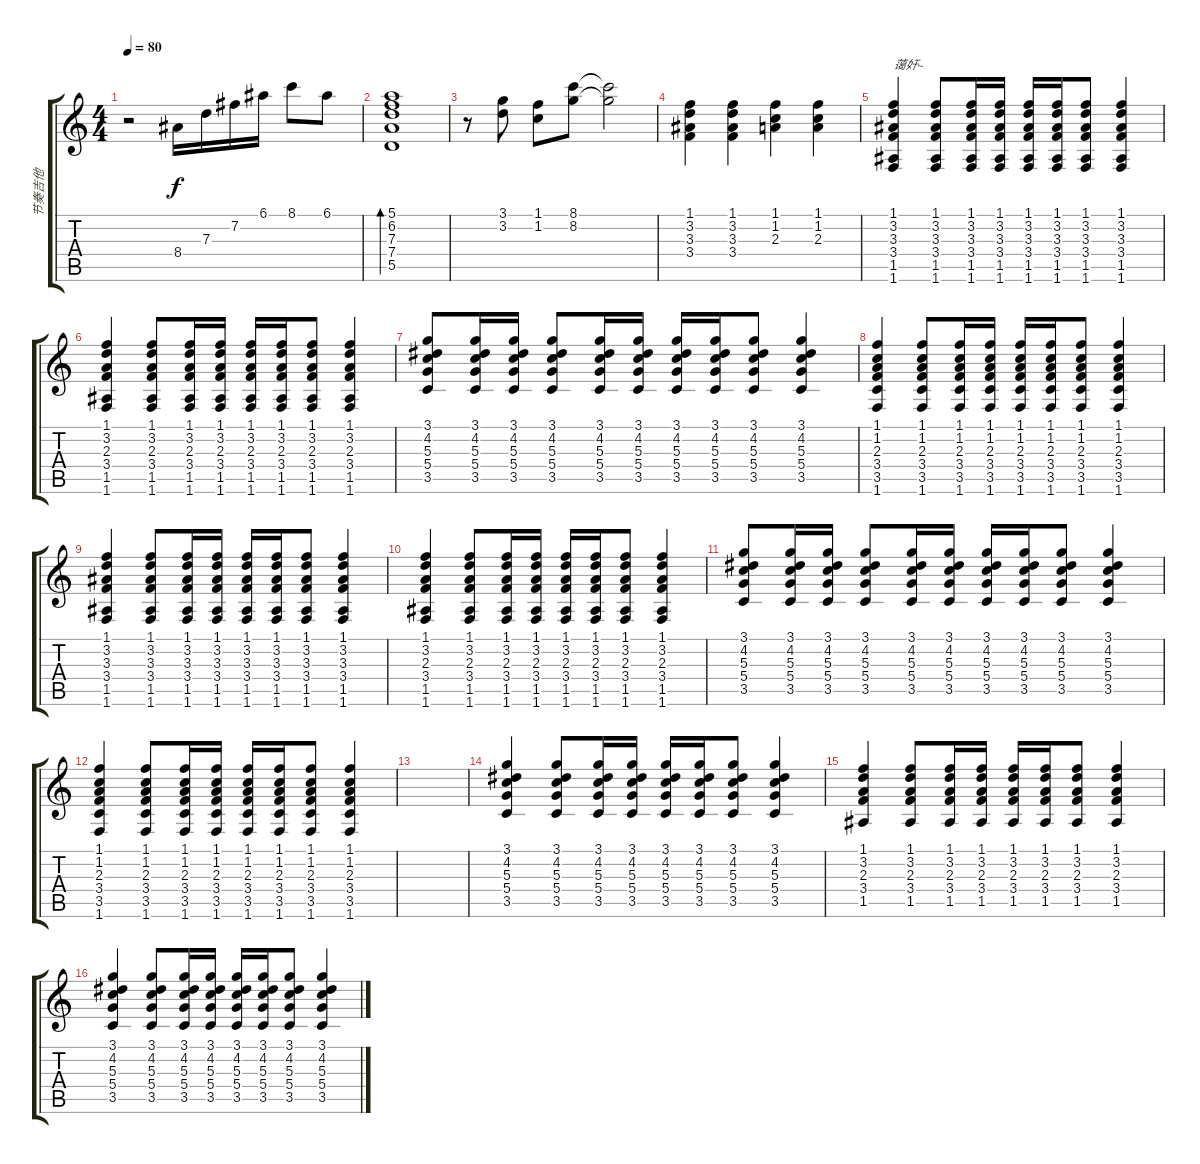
\track ("节奏吉他" "节奏吉他") {instrument acousticguitarsteel}
\staff {score tabs}
\tuning (E4 B3 G3 D3 A2 E2) {hide}
\ts (4 4)
\tempo 80
\clef g2
\ks c
r.2{dy f} 8.4.16 7.3.16 7.2.16 6.1.16 8.1.8 6.1.8 |
(5.1 6.2 7.3 7.4 5.5).1{bd 480} |
r.8 (3.1 3.2).8 (1.1 1.2).8 (8.1 8.2).8 (8.1{t} 8.2{t}).2 |
(1.1 3.2 3.3 3.4).4 (1.1 3.2 3.3 3.4).4 (1.1 1.2 2.3).4 (1.1 1.2 2.3).4 |
(1.1 3.2 3.3 3.4 1.5 1.6).4{txt "蔼奸~"} (1.1 3.2 3.3 3.4 1.5 1.6).8 (1.1 3.2 3.3 3.4 1.5 1.6).16 (1.1 3.2 3.3 3.4 1.5 1.6).16 (1.1 3.2 3.3 3.4 1.5 1.6).16 (1.1 3.2 3.3 3.4 1.5 1.6).16 (1.1 3.2 3.3 3.4 1.5 1.6).8 (1.1 3.2 3.3 3.4 1.5 1.6).4 |
(1.1 3.2 2.3 3.4 1.5 1.6).4 (1.1 3.2 2.3 3.4 1.5 1.6).8 (1.1 3.2 2.3 3.4 1.5 1.6).16 (1.1 3.2 2.3 3.4 1.5 1.6).16 (1.1 3.2 2.3 3.4 1.5 1.6).16 (1.1 3.2 2.3 3.4 1.5 1.6).16 (1.1 3.2 2.3 3.4 1.5 1.6).8 (1.1 3.2 2.3 3.4 1.5 1.6).4 |
(3.1 4.2 5.3 5.4 3.5).8 (3.1 4.2 5.3 5.4 3.5).16 (3.1 4.2 5.3 5.4 3.5).16 (3.1 4.2 5.3 5.4 3.5).8 (3.1 4.2 5.3 5.4 3.5).16 (3.1 4.2 5.3 5.4 3.5).16 (3.1 4.2 5.3 5.4 3.5).16 (3.1 4.2 5.3 5.4 3.5).16 (3.1 4.2 5.3 5.4 3.5).8 (3.1 4.2 5.3 5.4 3.5).4 |
(1.1 1.2 2.3 3.4 3.5 1.6).4 (1.1 1.2 2.3 3.4 3.5 1.6).8 (1.1 1.2 2.3 3.4 3.5 1.6).16 (1.1 1.2 2.3 3.4 3.5 1.6).16 (1.1 1.2 2.3 3.4 3.5 1.6).16 (1.1 1.2 2.3 3.4 3.5 1.6).16 (1.1 1.2 2.3 3.4 3.5 1.6).8 (1.1 1.2 2.3 3.4 3.5 1.6).4 |
(1.1 3.2 3.3 3.4 1.5 1.6).4 (1.1 3.2 3.3 3.4 1.5 1.6).8 (1.1 3.2 3.3 3.4 1.5 1.6).16 (1.1 3.2 3.3 3.4 1.5 1.6).16 (1.1 3.2 3.3 3.4 1.5 1.6).16 (1.1 3.2 3.3 3.4 1.5 1.6).16 (1.1 3.2 3.3 3.4 1.5 1.6).8 (1.1 3.2 3.3 3.4 1.5 1.6).4 |
(1.1 3.2 2.3 3.4 1.5 1.6).4 (1.1 3.2 2.3 3.4 1.5 1.6).8 (1.1 3.2 2.3 3.4 1.5 1.6).16 (1.1 3.2 2.3 3.4 1.5 1.6).16 (1.1 3.2 2.3 3.4 1.5 1.6).16 (1.1 3.2 2.3 3.4 1.5 1.6).16 (1.1 3.2 2.3 3.4 1.5 1.6).8 (1.1 3.2 2.3 3.4 1.5 1.6).4 |
(3.1 4.2 5.3 5.4 3.5).8 (3.1 4.2 5.3 5.4 3.5).16 (3.1 4.2 5.3 5.4 3.5).16 (3.1 4.2 5.3 5.4 3.5).8 (3.1 4.2 5.3 5.4 3.5).16 (3.1 4.2 5.3 5.4 3.5).16 (3.1 4.2 5.3 5.4 3.5).16 (3.1 4.2 5.3 5.4 3.5).16 (3.1 4.2 5.3 5.4 3.5).8 (3.1 4.2 5.3 5.4 3.5).4 |
(1.1 1.2 2.3 3.4 3.5 1.6).4 (1.1 1.2 2.3 3.4 3.5 1.6).8 (1.1 1.2 2.3 3.4 3.5 1.6).16 (1.1 1.2 2.3 3.4 3.5 1.6).16 (1.1 1.2 2.3 3.4 3.5 1.6).16 (1.1 1.2 2.3 3.4 3.5 1.6).16 (1.1 1.2 2.3 3.4 3.5 1.6).8 (1.1 1.2 2.3 3.4 3.5 1.6).4 |
|
(3.1 4.2 5.3 5.4 3.5).4 (3.1 4.2 5.3 5.4 3.5).8 (3.1 4.2 5.3 5.4 3.5).16 (3.1 4.2 5.3 5.4 3.5).16 (3.1 4.2 5.3 5.4 3.5).16 (3.1 4.2 5.3 5.4 3.5).16 (3.1 4.2 5.3 5.4 3.5).8 (3.1 4.2 5.3 5.4 3.5).4 |
(1.1 3.2 2.3 3.4 1.5).4 (1.1 3.2 2.3 3.4 1.5).8 (1.1 3.2 2.3 3.4 1.5).16 (1.1 3.2 2.3 3.4 1.5).16 (1.1 3.2 2.3 3.4 1.5).16 (1.1 3.2 2.3 3.4 1.5).16 (1.1 3.2 2.3 3.4 1.5).8 (1.1 3.2 2.3 3.4 1.5).4 |
(3.1 4.2 5.3 5.4 3.5).4 (3.1 4.2 5.3 5.4 3.5).8 (3.1 4.2 5.3 5.4 3.5).16 (3.1 4.2 5.3 5.4 3.5).16 (3.1 4.2 5.3 5.4 3.5).16 (3.1 4.2 5.3 5.4 3.5).16 (3.1 4.2 5.3 5.4 3.5).8 (3.1 4.2 5.3 5.4 3.5).4
